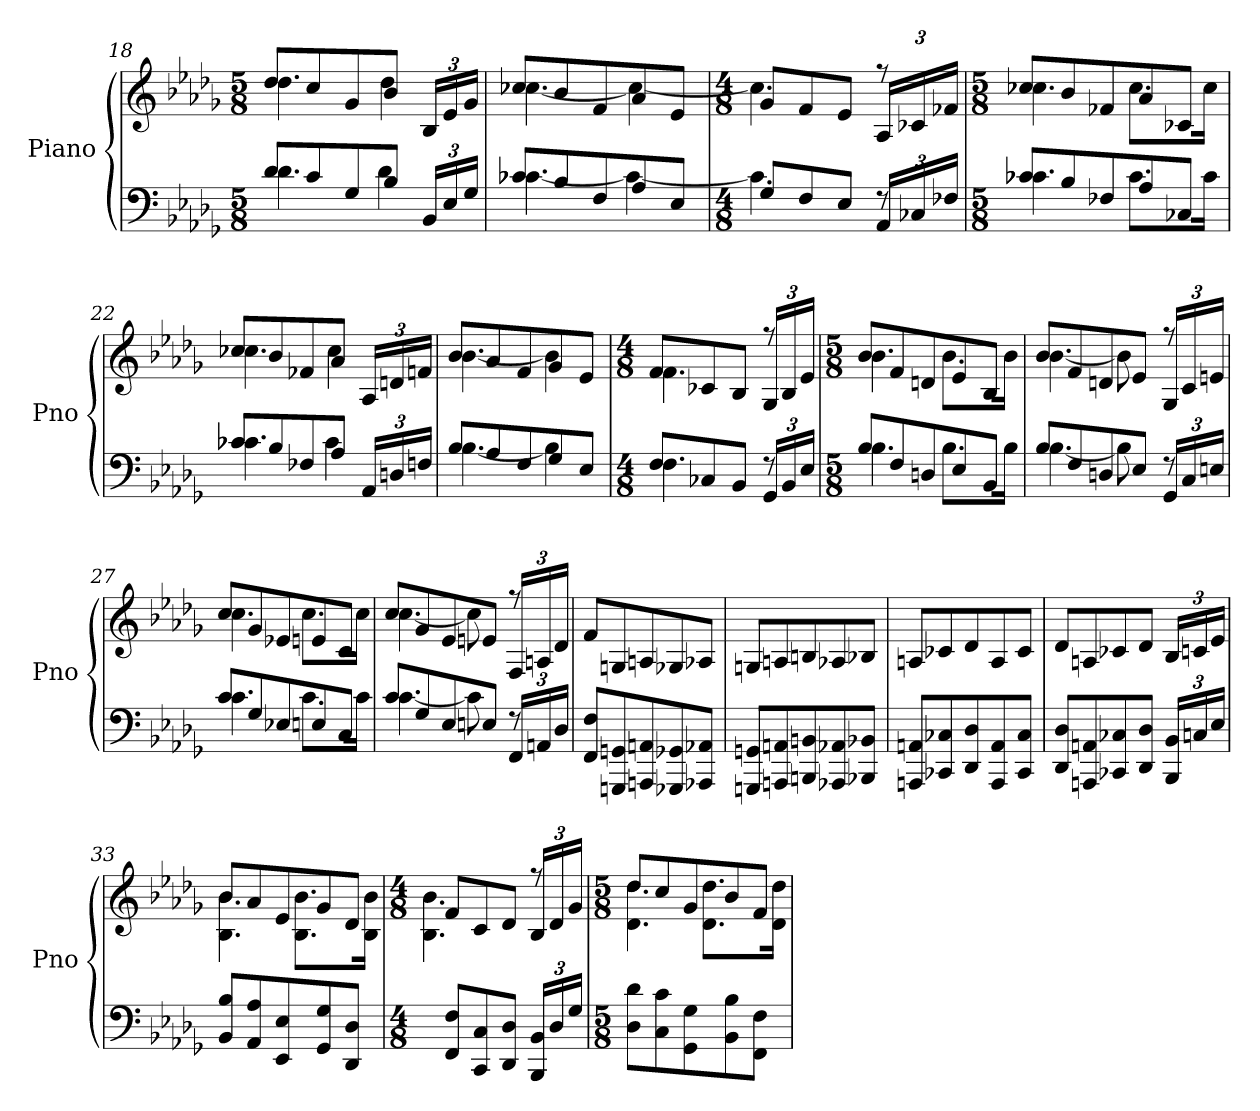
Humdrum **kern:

**kern	**kern
*part1	*part1
*staff2	*staff1
*I"Piano	*
*I'Pno	*
*clefF4	*clefG2
*k[b-e-a-d-g-]	*k[b-e-a-d-g-]
*b-:	*b-:
*M5/8	*M5/8
=18	=18
*^	*^
8d-L	4.d-	8dd-L	4.dd-
8c	.	8cc	.
8G-	.	8g-	.
8B-J	4d-	8b-J	4dd-
24BB-LL	.	24B-LL	.
24E-	.	24e-	.
24G-JJ	.	24g-JJ	.
=19	=19	=19	=19
8c-XL	[4.c-X	8cc-XL	[4.cc-X
8B-	.	8b-	.
8F	.	8f	.
8A-	4c-_	8a-	4cc-_
8E-J	.	8e-J	.
=20	=20	=20	=20
*M4/8	*	*M4/8	*
8G-L	4.c-]	8g-L	4.cc-]
8F	.	8f	.
8E-J	.	8e-J	.
24AA-LL	8rF	24A-LL	8rff
24C-X	.	24c-X	.
24F-XJJ	.	24f-XJJ	.
=21	=21	=21	=21
*M5/8	*	*M5/8	*
8c-XL	4.c-X	8cc-XL	4.cc-X
8B-	.	8b-	.
8F-X	.	8f-X	.
8A-	8.c-L	8a-	8.cc-L
8C-XJ	.	8c-XJ	.
.	16c-Jk	.	16cc-Jk
=22	=22	=22	=22
8c-XL	4.c-X	8cc-XL	4.cc-X
8B-	.	8b-	.
8F-X	.	8f-X	.
8A-J	4c-	8a-J	4cc-
24AA-LL	.	24A-LL	.
24Dn	.	24dn	.
24FnJJ	.	24fnJJ	.
=23	=23	=23	=23
8B-L	[4.B-	8b-L	[4.b-
8A-	.	8a-	.
8F	.	8f	.
8G-	4B-]	8g-	4b-]
8E-J	.	8e-J	.
=24	=24	=24	=24
*M4/8	*	*M4/8	*
8FL	4.F	8fL	4.f
8C-X	.	8c-X	.
8BB-J	.	8B-J	.
24GG-LL	8rF	24G-LL	8rff
24BB-	.	24B-	.
24E-JJ	.	24e-JJ	.
=25	=25	=25	=25
*M5/8	*	*M5/8	*
8B-L	4.B-	8b-L	4.b-
8F	.	8f	.
8Dn	.	8dn	.
8E-	8.B-L	8e-	8.b-L
8BB-J	.	8B-J	.
.	16B-Jk	.	16b-Jk
=26	=26	=26	=26
8B-L	[4.B-	8b-L	[4.b-
8F	.	8f	.
8Dn	.	8dn	.
8E-J	8B-]	8e-J	8b-]
24GG-LL	8rF	24G-LL	8rff
24C	.	24c	.
24EnJJ	.	24enJJ	.
=27	=27	=27	=27
8cL	4.c	8ccL	4.cc
8G-	.	8g-	.
8E-X	.	8e-X	.
8En	8.cL	8en	8.ccL
8CJ	.	8cJ	.
.	16cJk	.	16ccJk
=28	=28	=28	=28
8cL	[4.c	8ccL	[4.cc
8G-	.	8g-	.
8E-	.	8e-	.
8EnJ	8c]	8enJ	8cc]
24FFLL	8rF	24FLL	8rff
24AAn	.	24An	.
24D-JJ	.	24d-JJ	.
*v	*v	*	*
*	*v	*v
=29	=29
8FF 8FL	8fL
8GGGn 8GGn	8Gn
8AAAn 8AAn	8An
8GGG-X 8GG-X	8G-X
8AAA-X 8AA-XJ	8A-XJ
=30	=30
8GGGn 8GGnL	8GnL
8AAAn 8AAn	8An
8BBBn 8BBn	8Bn
8AAA-X 8AA-X	8A-X
8BBB-X 8BB-XJ	8B-XJ
=31	=31
8AAAn 8AAnL	8AnL
8CC-X 8C-X	8c-X
8DD- 8D-	8d-
8AAA 8AA	8A
8CC- 8C-J	8c-J
=32	=32
8DD- 8D-L	8d-L
8AAAn 8AAn	8An
8CC-X 8C-X	8c-X
8DD- 8D-J	8d-J
24BBB- 24BB-LL	24B-LL
24Cn	24cn
24E-JJ	24e-JJ
=33	=33
*	*^
8BB- 8B-L	8b-L	4.B- 4.b-
8AA- 8A-	8a-	.
8EE- 8E-	8e-	.
8GG- 8G-	8g-	8.B- 8.b-L
8DD- 8D-J	8d-J	.
.	.	16B- 16b-Jk
=34	=34	=34
*M4/8	*M4/8	*
8FF 8FL	8fL	4.B- 4.b-
8CC 8C	8c	.
8DD- 8D-J	8d-J	.
24BBB- 24BB-LL	24B-LL	8rff
24D-	24d-	.
24G-JJ	24g-JJ	.
=35	=35	=35
*M5/8	*M5/8	*
8D- 8d-L	8dd-L	4.d- 4.dd-
8C 8c	8cc	.
8GG- 8G-	8g-	.
8BB- 8B-	8b-	8.d- 8.dd-L
8FF 8FJ	8fJ	.
.	.	16d- 16dd-Jk
*	*v	*v
=	=
*-	*-
